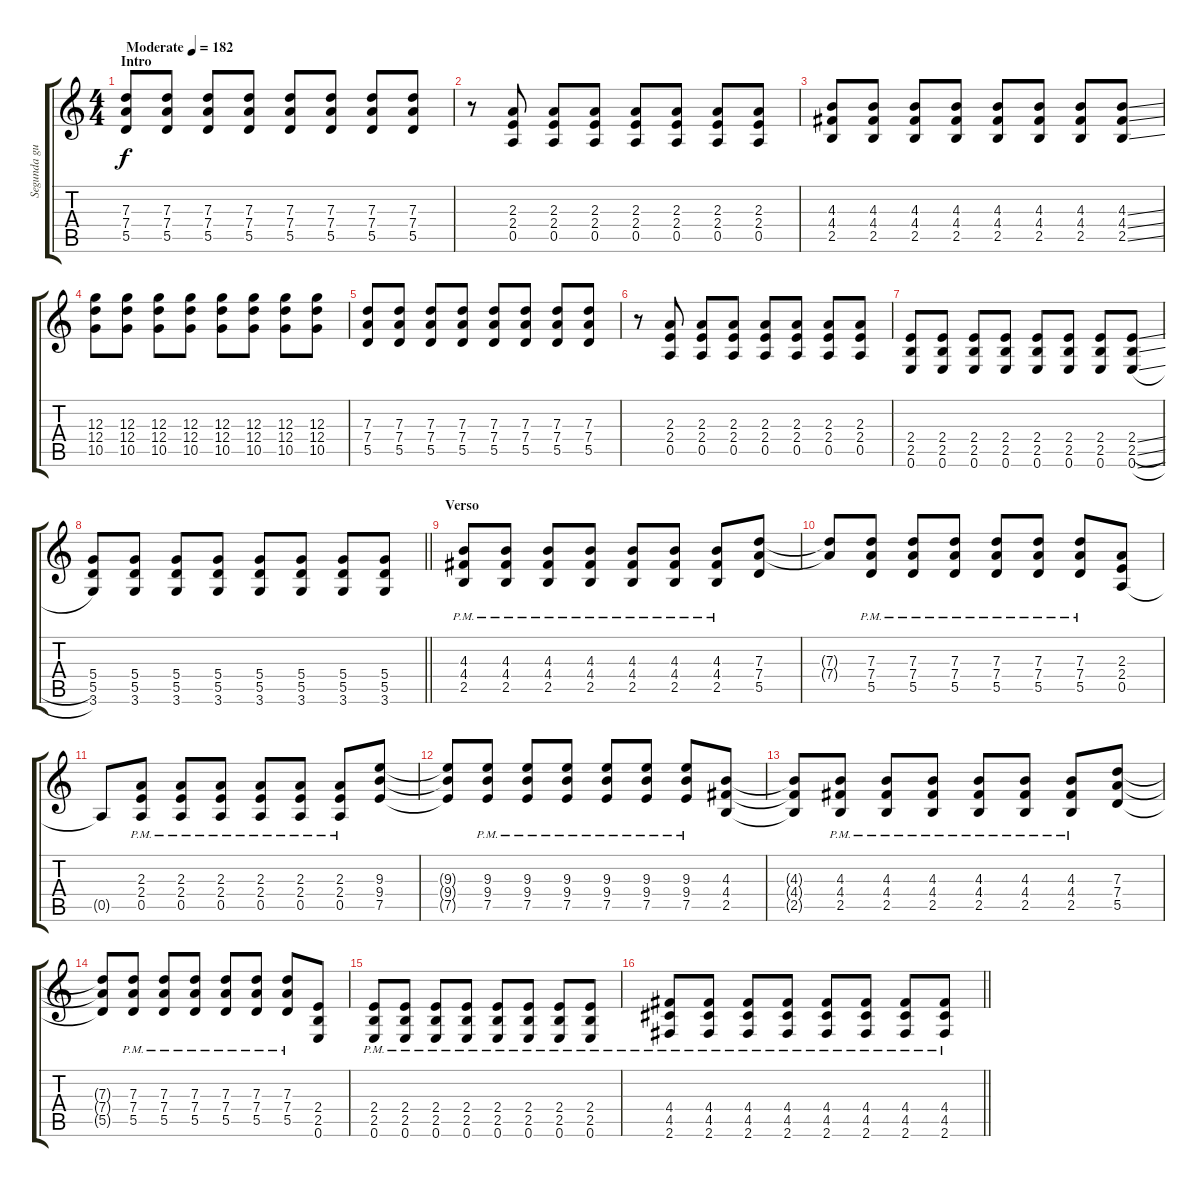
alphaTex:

\track ("Segunda guitarra" "Segunda gu") {instrument overdrivenguitar}
\staff {score tabs}
\tuning (E4 B3 G3 D3 A2 E2) {hide}
\ts (4 4)
\section ("" "Intro")
\tempo (182 "Moderate")
\clef g2
\ks c
(7.3 7.4 5.5).8{dy f instrument overdrivenguitar} (7.3 7.4 5.5).8 (7.3 7.4 5.5).8 (7.3 7.4 5.5).8 (7.3 7.4 5.5).8 (7.3 7.4 5.5).8 (7.3 7.4 5.5).8 (7.3 7.4 5.5).8 |
r.8 (2.3 2.4 0.5).8 (2.3 2.4 0.5).8 (2.3 2.4 0.5).8 (2.3 2.4 0.5).8 (2.3 2.4 0.5).8 (2.3 2.4 0.5).8 (2.3 2.4 0.5).8 |
(4.3 4.4 2.5).8 (4.3 4.4 2.5).8 (4.3 4.4 2.5).8 (4.3 4.4 2.5).8 (4.3 4.4 2.5).8 (4.3 4.4 2.5).8 (4.3 4.4 2.5).8 (4.3{ss} 4.4{ss} 2.5{ss}).8 |
(12.3 12.4 10.5).8 (12.3 12.4 10.5).8 (12.3 12.4 10.5).8 (12.3 12.4 10.5).8 (12.3 12.4 10.5).8 (12.3 12.4 10.5).8 (12.3 12.4 10.5).8 (12.3 12.4 10.5).8 |
(7.3 7.4 5.5).8 (7.3 7.4 5.5).8 (7.3 7.4 5.5).8 (7.3 7.4 5.5).8 (7.3 7.4 5.5).8 (7.3 7.4 5.5).8 (7.3 7.4 5.5).8 (7.3 7.4 5.5).8 |
r.8 (2.3 2.4 0.5).8 (2.3 2.4 0.5).8 (2.3 2.4 0.5).8 (2.3 2.4 0.5).8 (2.3 2.4 0.5).8 (2.3 2.4 0.5).8 (2.3 2.4 0.5).8 |
(2.4 2.5 0.6).8 (2.4 2.5 0.6).8 (2.4 2.5 0.6).8 (2.4 2.5 0.6).8 (2.4 2.5 0.6).8 (2.4 2.5 0.6).8 (2.4 2.5 0.6).8 (2.4{ss} 2.5{sl} 0.6{sl}).8 |
\barLineRight lightlight
(5.4 5.5 3.6).8 (5.4 5.5 3.6).8 (5.4 5.5 3.6).8 (5.4 5.5 3.6).8 (5.4 5.5 3.6).8 (5.4 5.5 3.6).8 (5.4 5.5 3.6).8 (5.4 5.5 3.6).8 |
\section ("" "Verso")
(4.3{pm} 4.4{pm} 2.5{pm}).8{volume 12} (4.3{pm} 4.4{pm} 2.5{pm}).8 (4.3{pm} 4.4{pm} 2.5{pm}).8 (4.3{pm} 4.4{pm} 2.5{pm}).8 (4.3{pm} 4.4{pm} 2.5{pm}).8 (4.3{pm} 4.4{pm} 2.5{pm}).8 (4.3{pm} 4.4{pm} 2.5{pm}).8 (7.3 7.4 5.5).8 |
(7.3{t} 7.4{t}).8 (7.3{pm} 7.4{pm} 5.5{pm}).8 (7.3{pm} 7.4{pm} 5.5{pm}).8 (7.3{pm} 7.4{pm} 5.5{pm}).8 (7.3{pm} 7.4{pm} 5.5{pm}).8 (7.3{pm} 7.4{pm} 5.5{pm}).8 (7.3{pm} 7.4{pm} 5.5{pm}).8 (2.3 2.4 0.5).8 |
0.5{t}.8 (2.3{pm} 2.4{pm} 0.5{pm}).8 (2.3{pm} 2.4{pm} 0.5{pm}).8 (2.3{pm} 2.4{pm} 0.5{pm}).8 (2.3{pm} 2.4{pm} 0.5{pm}).8 (2.3{pm} 2.4{pm} 0.5{pm}).8 (2.3{pm} 2.4{pm} 0.5{pm}).8 (9.3 9.4 7.5).8 |
(9.3{t} 9.4{t} 7.5{t}).8 (9.3{pm} 9.4{pm} 7.5{pm}).8 (9.3{pm} 9.4{pm} 7.5{pm}).8 (9.3{pm} 9.4{pm} 7.5{pm}).8 (9.3{pm} 9.4{pm} 7.5{pm}).8 (9.3{pm} 9.4{pm} 7.5{pm}).8 (9.3{pm} 9.4{pm} 7.5{pm}).8 (4.3 4.4 2.5).8 |
(4.3{t} 4.4{t} 2.5{t}).8 (4.3{pm} 4.4{pm} 2.5{pm}).8 (4.3{pm} 4.4{pm} 2.5{pm}).8 (4.3{pm} 4.4{pm} 2.5{pm}).8 (4.3{pm} 4.4{pm} 2.5{pm}).8 (4.3{pm} 4.4{pm} 2.5{pm}).8 (4.3{pm} 4.4{pm} 2.5{pm}).8 (7.3 7.4 5.5).8 |
(7.3{t} 7.4{t} 5.5{t}).8 (7.3{pm} 7.4{pm} 5.5{pm}).8 (7.3{pm} 7.4{pm} 5.5{pm}).8 (7.3{pm} 7.4{pm} 5.5{pm}).8 (7.3{pm} 7.4{pm} 5.5{pm}).8 (7.3{pm} 7.4{pm} 5.5{pm}).8 (7.3{pm} 7.4{pm} 5.5{pm}).8 (2.4 2.5 0.6).8 |
(2.4{pm} 2.5{pm} 0.6{pm}).8 (2.4{pm} 2.5{pm} 0.6{pm}).8 (2.4{pm} 2.5{pm} 0.6{pm}).8 (2.4{pm} 2.5{pm} 0.6{pm}).8 (2.4{pm} 2.5{pm} 0.6{pm}).8 (2.4{pm} 2.5{pm} 0.6{pm}).8 (2.4{pm} 2.5{pm} 0.6{pm}).8 (2.4{pm} 2.5{pm} 0.6{pm}).8 |
\barLineRight lightlight
(4.4{pm} 4.5{pm} 2.6{pm}).8 (4.4{pm} 4.5{pm} 2.6{pm}).8 (4.4{pm} 4.5{pm} 2.6{pm}).8 (4.4{pm} 4.5{pm} 2.6{pm}).8 (4.4{pm} 4.5{pm} 2.6{pm}).8 (4.4{pm} 4.5{pm} 2.6{pm}).8 (4.4{pm} 4.5{pm} 2.6{pm}).8 (4.4{pm} 4.5{pm} 2.6{pm}).8
